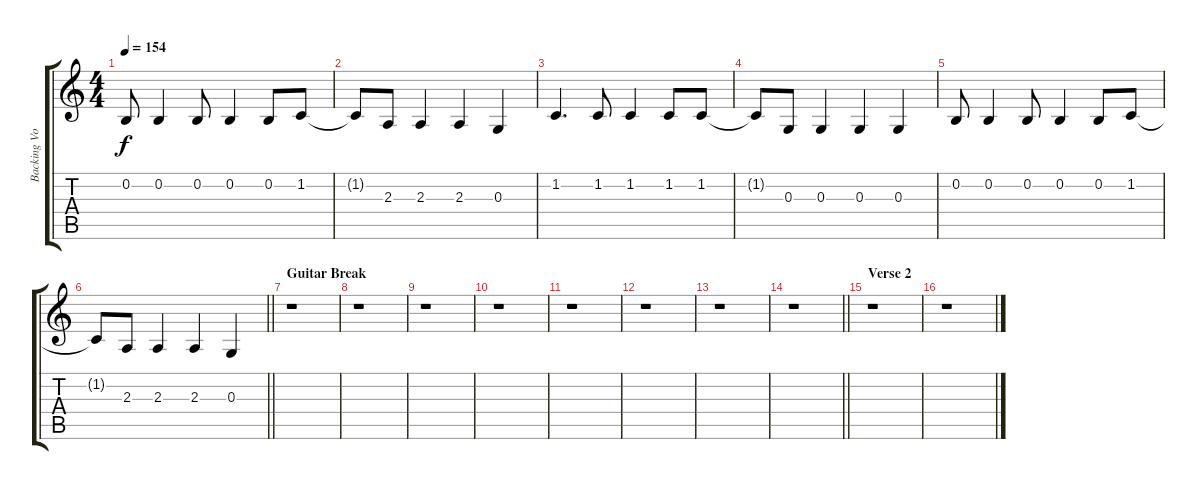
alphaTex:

\track ("Backing Vocals - Mark " "Backing Vo") {instrument violin}
\staff {score tabs}
\tuning (E4 B3 G3 D3 A2 E2) {hide}
\ts (4 4)
\tempo 154
\clef g2
\ks c
0.2.8{dy f} 0.2.4 0.2.8 0.2.4 0.2.8 1.2.8 |
1.2{t}.8 2.3.8 2.3.4 2.3.4 0.3.4 |
1.2.4{d} 1.2.8 1.2.4 1.2.8 1.2.8 |
1.2{t}.8 0.3.8 0.3.4 0.3.4 0.3.4 |
0.2.8 0.2.4 0.2.8 0.2.4 0.2.8 1.2.8 |
\barLineRight lightlight
1.2{t}.8 2.3.8 2.3.4 2.3.4 0.3.4 |
\section ("" "Guitar Break")
r.1 |
r.1 |
r.1 |
r.1 |
r.1 |
r.1 |
r.1 |
\barLineRight lightlight
r.1 |
\section ("" "Verse 2 ")
r.1 |
r.1
